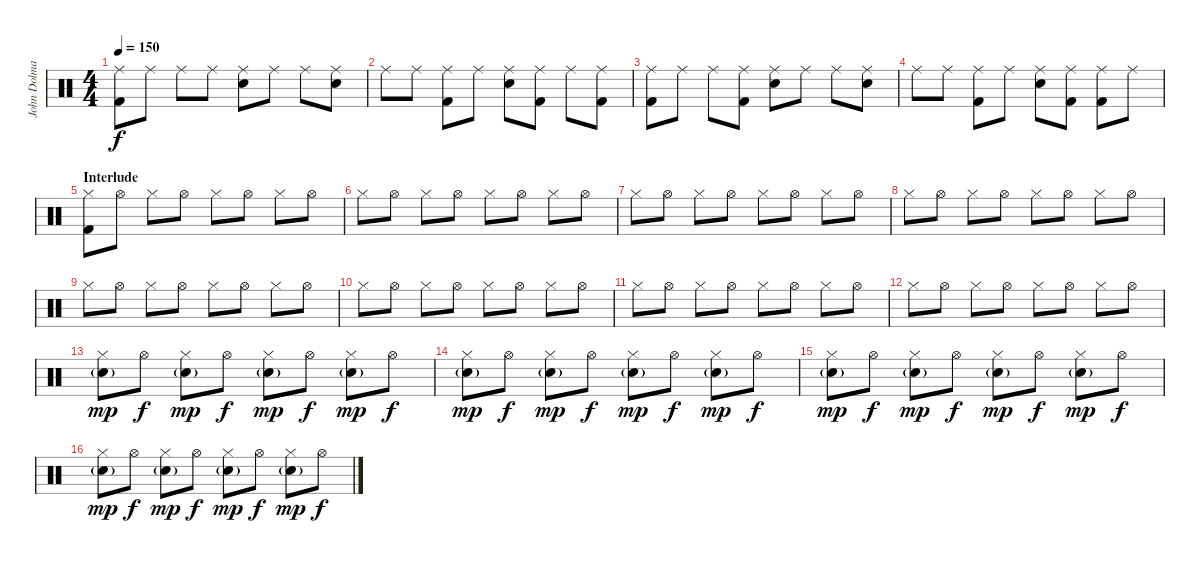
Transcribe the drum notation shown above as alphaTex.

\track ("John Dolmayan" "John Dolma") {instrument percussion}
\staff {score}
\articulation defaults
\ts (4 4)
\tempo 150
\clef neutral
\ks c
("Ride (middle)" "Kick (hit) 2").8{dy f} "Ride (middle)".8 "Ride (middle)".8 "Ride (middle)".8 ("Ride (middle)" "Electric Snare (hit)").8 "Ride (middle)".8 "Ride (middle)".8 ("Ride (middle)" "Electric Snare (hit)").8 |
"Ride (middle)".8 "Ride (middle)".8 ("Ride (middle)" "Kick (hit) 2").8 "Ride (middle)".8 ("Ride (middle)" "Electric Snare (hit)").8 ("Ride (middle)" "Kick (hit) 2").8 "Ride (middle)".8 ("Ride (middle)" "Kick (hit) 2").8 |
("Ride (middle)" "Kick (hit) 2").8 "Ride (middle)".8 "Ride (middle)".8 ("Ride (middle)" "Kick (hit) 2").8 ("Ride (middle)" "Electric Snare (hit)").8 "Ride (middle)".8 "Ride (middle)".8 ("Ride (middle)" "Electric Snare (hit)").8 |
"Ride (middle)".8 "Ride (middle)".8 ("Ride (middle)" "Kick (hit) 2").8 "Ride (middle)".8 ("Ride (middle)" "Electric Snare (hit)").8 ("Ride (middle)" "Kick (hit) 2").8 ("Ride (middle)" "Kick (hit) 2").8 "Ride (middle)".8 |
\section ("" "Interlude")
("Hi-Hat (closed)" "Kick (hit) 2").8 "Hi-Hat (open)".8 "Hi-Hat (closed)".8 "Hi-Hat (open)".8 "Hi-Hat (closed)".8 "Hi-Hat (open)".8 "Hi-Hat (closed)".8 "Hi-Hat (open)".8 |
"Hi-Hat (closed)".8 "Hi-Hat (open)".8 "Hi-Hat (closed)".8 "Hi-Hat (open)".8 "Hi-Hat (closed)".8 "Hi-Hat (open)".8 "Hi-Hat (closed)".8 "Hi-Hat (open)".8 |
"Hi-Hat (closed)".8 "Hi-Hat (open)".8 "Hi-Hat (closed)".8 "Hi-Hat (open)".8 "Hi-Hat (closed)".8 "Hi-Hat (open)".8 "Hi-Hat (closed)".8 "Hi-Hat (open)".8 |
"Hi-Hat (closed)".8 "Hi-Hat (open)".8 "Hi-Hat (closed)".8 "Hi-Hat (open)".8 "Hi-Hat (closed)".8 "Hi-Hat (open)".8 "Hi-Hat (closed)".8 "Hi-Hat (open)".8 |
"Hi-Hat (closed)".8 "Hi-Hat (open)".8 "Hi-Hat (closed)".8 "Hi-Hat (open)".8 "Hi-Hat (closed)".8 "Hi-Hat (open)".8 "Hi-Hat (closed)".8 "Hi-Hat (open)".8 |
"Hi-Hat (closed)".8 "Hi-Hat (open)".8 "Hi-Hat (closed)".8 "Hi-Hat (open)".8 "Hi-Hat (closed)".8 "Hi-Hat (open)".8 "Hi-Hat (closed)".8 "Hi-Hat (open)".8 |
"Hi-Hat (closed)".8 "Hi-Hat (open)".8 "Hi-Hat (closed)".8 "Hi-Hat (open)".8 "Hi-Hat (closed)".8 "Hi-Hat (open)".8 "Hi-Hat (closed)".8 "Hi-Hat (open)".8 |
"Hi-Hat (closed)".8 "Hi-Hat (open)".8 "Hi-Hat (closed)".8 "Hi-Hat (open)".8 "Hi-Hat (closed)".8 "Hi-Hat (open)".8 "Hi-Hat (closed)".8 "Hi-Hat (open)".8 |
("Hi-Hat (closed)" "Electric Snare (hit)"{g}).8{dy mp} "Hi-Hat (open)".8{dy f} ("Hi-Hat (closed)" "Electric Snare (hit)"{g}).8{dy mp} "Hi-Hat (open)".8{dy f} ("Hi-Hat (closed)" "Electric Snare (hit)"{g}).8{dy mp} "Hi-Hat (open)".8{dy f} ("Hi-Hat (closed)" "Electric Snare (hit)"{g}).8{dy mp} "Hi-Hat (open)".8{dy f} |
("Hi-Hat (closed)" "Electric Snare (hit)"{g}).8{dy mp} "Hi-Hat (open)".8{dy f} ("Hi-Hat (closed)" "Electric Snare (hit)"{g}).8{dy mp} "Hi-Hat (open)".8{dy f} ("Hi-Hat (closed)" "Electric Snare (hit)"{g}).8{dy mp} "Hi-Hat (open)".8{dy f} ("Hi-Hat (closed)" "Electric Snare (hit)"{g}).8{dy mp} "Hi-Hat (open)".8{dy f} |
("Hi-Hat (closed)" "Electric Snare (hit)"{g}).8{dy mp} "Hi-Hat (open)".8{dy f} ("Hi-Hat (closed)" "Electric Snare (hit)"{g}).8{dy mp} "Hi-Hat (open)".8{dy f} ("Hi-Hat (closed)" "Electric Snare (hit)"{g}).8{dy mp} "Hi-Hat (open)".8{dy f} ("Hi-Hat (closed)" "Electric Snare (hit)"{g}).8{dy mp} "Hi-Hat (open)".8{dy f} |
("Hi-Hat (closed)" "Electric Snare (hit)"{g}).8{dy mp} "Hi-Hat (open)".8{dy f} ("Hi-Hat (closed)" "Electric Snare (hit)"{g}).8{dy mp} "Hi-Hat (open)".8{dy f} ("Hi-Hat (closed)" "Electric Snare (hit)"{g}).8{dy mp} "Hi-Hat (open)".8{dy f} ("Hi-Hat (closed)" "Electric Snare (hit)"{g}).8{dy mp} "Hi-Hat (open)".8{dy f}
